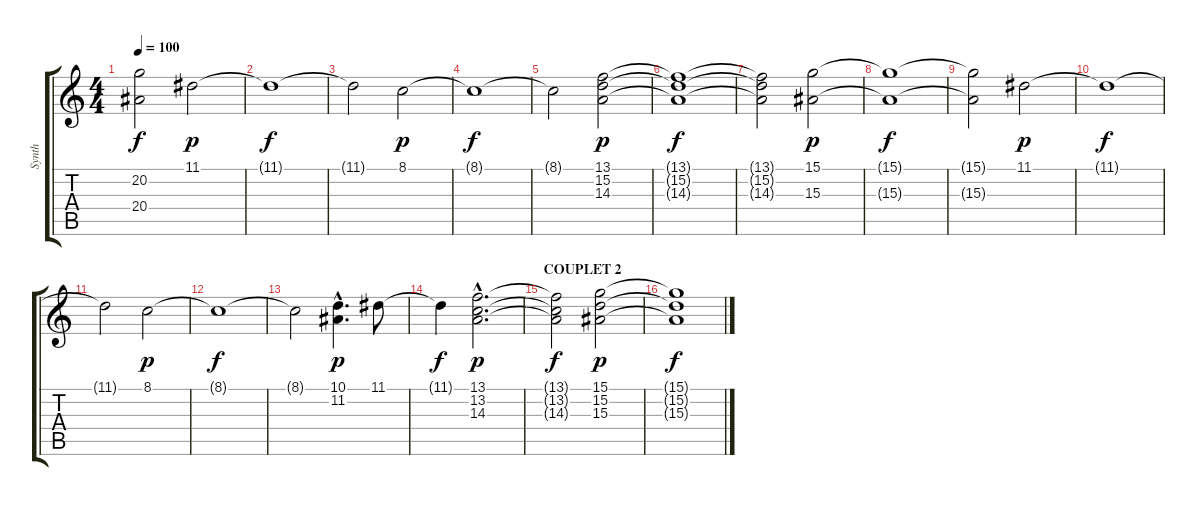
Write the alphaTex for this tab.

\track ("Synth" "Synth") {instrument synthstrings2}
\staff {score tabs}
\tuning (E4 B3 G3 D3 A2 E2) {hide}
\ts (4 4)
\tempo 100
\clef g2
\ks c
(20.2{t} 20.4{t}).2{dy f} 11.1.2{dy p} |
11.1{t}.1{dy f} |
11.1{t}.2 8.1.2{dy p} |
8.1{t}.1{dy f} |
8.1{t}.2 (13.1 15.2 14.3).2{dy p} |
(13.1{t} 15.2{t} 14.3{t}).1{dy f} |
(13.1{t} 15.2{t} 14.3{t}).2 (15.1 15.3).2{dy p} |
(15.1{t} 15.3{t}).1{dy f} |
(15.1{t} 15.3{t}).2 11.1.2{dy p} |
11.1{t}.1{dy f} |
11.1{t}.2 8.1.2{dy p} |
8.1{t}.1{dy f} |
8.1{t}.2 (10.1{hac} 11.2{hac}).4{d dy p} 11.1.8 |
11.1{t}.4{dy f} (13.1{hac} 13.2{hac} 14.3{hac}).2{d dy p} |
\section ("" "COUPLET 2")
(13.1{t} 13.2{t} 14.3{t}).2{dy f} (15.1 15.2 15.3).2{dy p} |
(15.1{t} 15.2{t} 15.3{t}).1{dy f}
